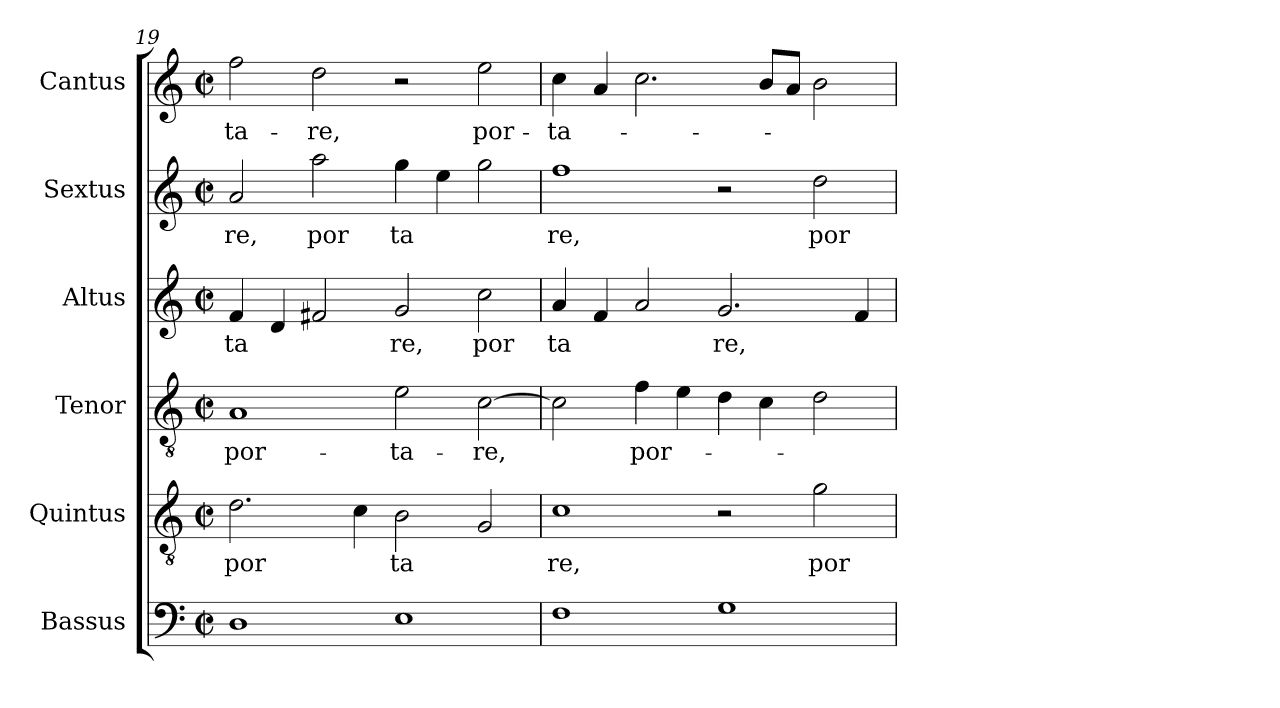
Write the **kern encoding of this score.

**kern	**kern	**text	**kern	**text	**kern	**text	**kern	**text	**kern	**text
*part6	*part5	*part5	*part4	*part4	*part3	*part3	*part2	*part2	*part1	*part1
*staff6	*staff5	*staff5	*staff4	*staff4	*staff3	*staff3	*staff2	*staff2	*staff1	*staff1
*I"Bassus	*I"Quintus	*	*I"Tenor	*	*I"Altus	*	*I"Sextus	*	*I"Cantus	*
*clefF4	*clefGv2	*	*clefGv2	*	*clefG2	*	*clefG2	*	*clefG2	*
*M2/2	*M2/2	*	*M2/2	*	*M2/2	*	*M2/2	*	*M2/2	*
*met(c|)	*met(c|)	*	*met(c|)	*	*met(c|)	*	*met(c|)	*	*met(c|)	*
=19	=19	=19	=19	=19	=19	=19	=19	=19	=19	=19
!	!	!LO:LY:b	!	!LO:LY:b:cj	!	!LO:LY:b:cj	!	!LO:LY:b:cj	!	!LO:LY:b:cj
1D	2.d\	por	1A	por-	4f/	ta	2a/	re,	2ff\	-ta-
.	.	.	.	.	4d/	.	.	.	.	.
!	!	!	!	!	!	!	!	!LO:LY:b:cj	!	!LO:LY:b:cj
.	.	.	.	.	2f#X/	.	2aa\	por	2dd\	-re,
.	4c\	.	.	.	.	.	.	.	.	.
!	!	!LO:LY:b:cj	!	!LO:LY:b:cj	!	!LO:LY:b:cj	!	!LO:LY:b:cj	!	!
1E	2B\	ta	2e\	-ta-	2g/	re,	4gg\	ta	2r	.
.	.	.	.	.	.	.	4ee\	.	.	.
!	!	!	!	!LO:LY:b:cj	!	!LO:LY:b:cj	!	!	!	!LO:LY:b:cj
.	2G/	.	[>2c\	-re,	2cc\	por	2gg\	.	2ee\	por-
=20	=20	=20	=20	=20	=20	=20	=20	=20	=20	=20
!	!	!LO:LY:b:cj	!	!	!	!LO:LY:b:cj	!	!LO:LY:b:cj	!	!LO:LY:b:cj
1F	1c	re,	2c\]	.	4a/	ta	1ff	re,	4cc\	-ta-
.	.	.	.	.	4f/	.	.	.	4a/	.
!	!	!	!	!LO:LY:b	!	!	!	!	!	!
.	.	.	4f\	por-	2a/	.	.	.	2.cc\	.
.	.	.	4e\	.	.	.	.	.	.	.
!	!	!	!	!	!	!LO:LY:b:cj	!	!	!	!
1G	2r	.	4d\	.	2.g/	re,	2r	.	.	.
.	.	.	4c\	.	.	.	.	.	8b/L	.
.	.	.	.	.	.	.	.	.	8a/J	.
!	!	!LO:LY:b:cj	!	!	!	!	!	!LO:LY:b:cj	!	!
.	2g\	por	2d\	.	.	.	2dd\	por	2b\	.
.	.	.	.	.	4f/	.	.	.	.	.
=	=	=	=	=	=	=	=	=	=	=
*-	*-	*-	*-	*-	*-	*-	*-	*-	*-	*-
